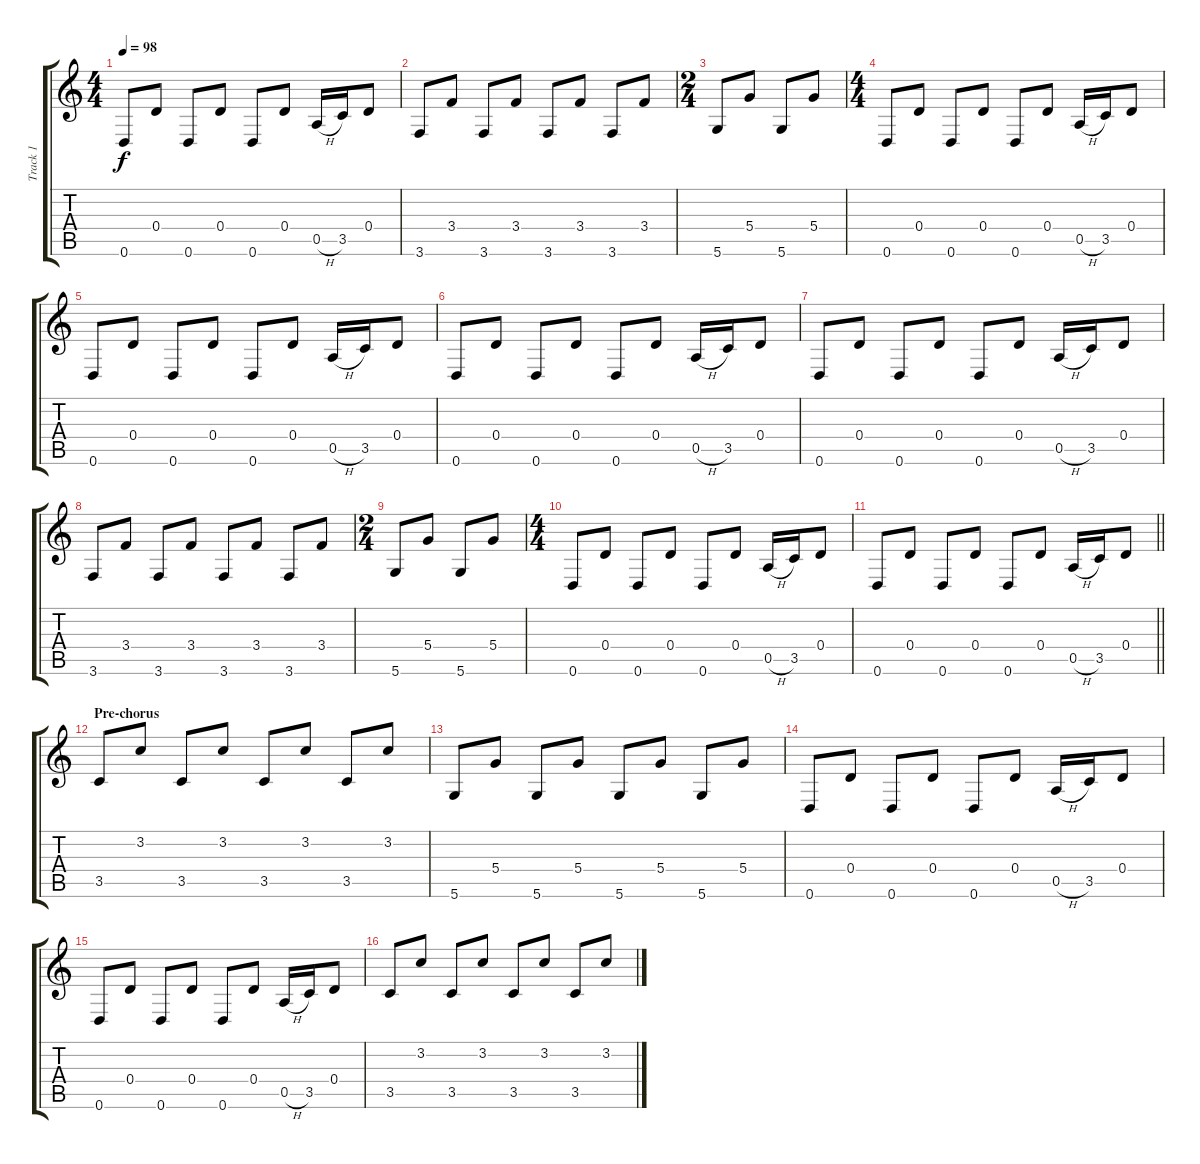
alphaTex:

\track ("Track 1" "Track 1") {instrument acousticguitarsteel}
\staff {score tabs}
\tuning (D4 A3 F3 D3 A2 D2) {hide}
\ts (4 4)
\tempo 98
\clef g2
\ks c
0.6.8{dy f} 0.4.8 0.6.8 0.4.8 0.6.8 0.4.8 0.5{h}.16 3.5.16 0.4.8 |
3.6.8 3.4.8 3.6.8 3.4.8 3.6.8 3.4.8 3.6.8 3.4.8 |
\ts (2 4)
5.6.8 5.4.8 5.6.8 5.4.8 |
\ts (4 4)
0.6.8 0.4.8 0.6.8 0.4.8 0.6.8 0.4.8 0.5{h}.16 3.5.16 0.4.8 |
0.6.8 0.4.8 0.6.8 0.4.8 0.6.8 0.4.8 0.5{h}.16 3.5.16 0.4.8 |
0.6.8 0.4.8 0.6.8 0.4.8 0.6.8 0.4.8 0.5{h}.16 3.5.16 0.4.8 |
0.6.8 0.4.8 0.6.8 0.4.8 0.6.8 0.4.8 0.5{h}.16 3.5.16 0.4.8 |
3.6.8 3.4.8 3.6.8 3.4.8 3.6.8 3.4.8 3.6.8 3.4.8 |
\ts (2 4)
5.6.8 5.4.8 5.6.8 5.4.8 |
\ts (4 4)
0.6.8 0.4.8 0.6.8 0.4.8 0.6.8 0.4.8 0.5{h}.16 3.5.16 0.4.8 |
\barLineRight lightlight
0.6.8 0.4.8 0.6.8 0.4.8 0.6.8 0.4.8 0.5{h}.16 3.5.16 0.4.8 |
\section ("" "Pre-chorus")
3.5.8 3.2.8 3.5.8 3.2.8 3.5.8 3.2.8 3.5.8 3.2.8 |
5.6.8 5.4.8 5.6.8 5.4.8 5.6.8 5.4.8 5.6.8 5.4.8 |
0.6.8 0.4.8 0.6.8 0.4.8 0.6.8 0.4.8 0.5{h}.16 3.5.16 0.4.8 |
0.6.8 0.4.8 0.6.8 0.4.8 0.6.8 0.4.8 0.5{h}.16 3.5.16 0.4.8 |
3.5.8 3.2.8 3.5.8 3.2.8 3.5.8 3.2.8 3.5.8 3.2.8
